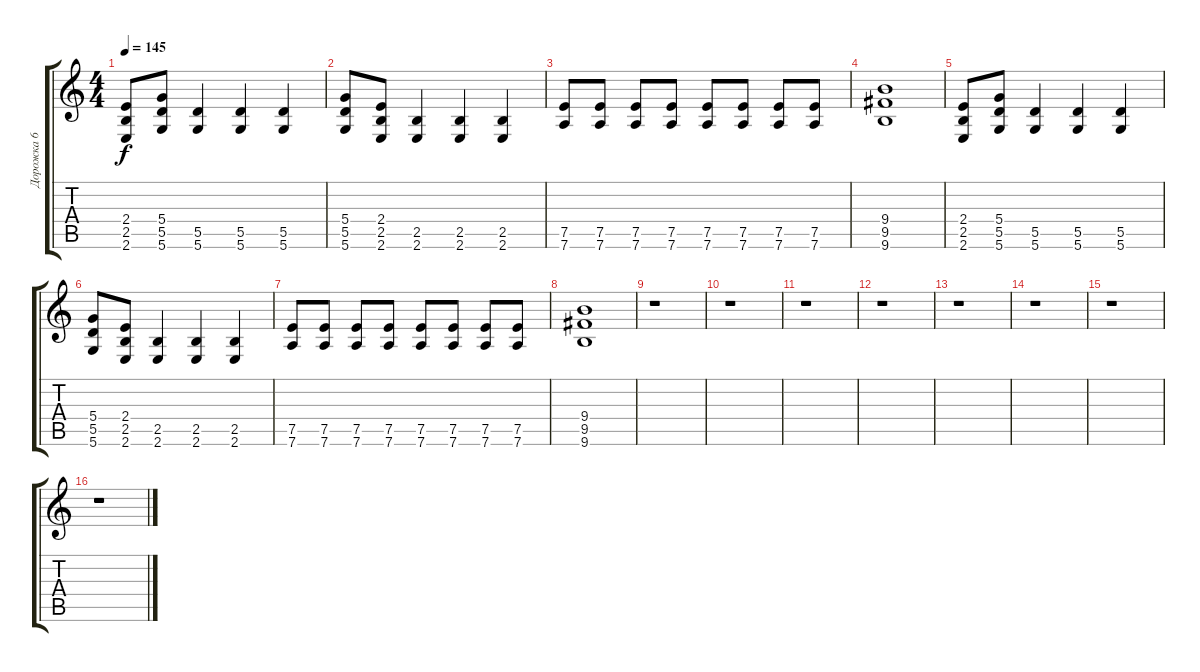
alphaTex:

\track ("Дорожка 6" "Дорожка 6") {instrument distortionguitar}
\staff {score tabs}
\tuning (E4 B3 G3 D3 A2 D2) {hide}
\ts (4 4)
\tempo 145
\clef g2
\ks c
(2.4 2.5 2.6).8{dy f} (5.4 5.5 5.6).8 (5.5 5.6).4 (5.5 5.6).4 (5.5 5.6).4 |
(5.4 5.5 5.6).8 (2.4 2.5 2.6).8 (2.5 2.6).4 (2.5 2.6).4 (2.5 2.6).4 |
(7.5 7.6).8 (7.5 7.6).8 (7.5 7.6).8 (7.5 7.6).8 (7.5 7.6).8 (7.5 7.6).8 (7.5 7.6).8 (7.5 7.6).8 |
(9.4 9.5 9.6).1 |
(2.4 2.5 2.6).8 (5.4 5.5 5.6).8 (5.5 5.6).4 (5.5 5.6).4 (5.5 5.6).4 |
(5.4 5.5 5.6).8 (2.4 2.5 2.6).8 (2.5 2.6).4 (2.5 2.6).4 (2.5 2.6).4 |
(7.5 7.6).8 (7.5 7.6).8 (7.5 7.6).8 (7.5 7.6).8 (7.5 7.6).8 (7.5 7.6).8 (7.5 7.6).8 (7.5 7.6).8 |
(9.4 9.5 9.6).1 |
r.1 |
r.1 |
r.1 |
r.1 |
r.1 |
r.1 |
r.1 |
r.1
